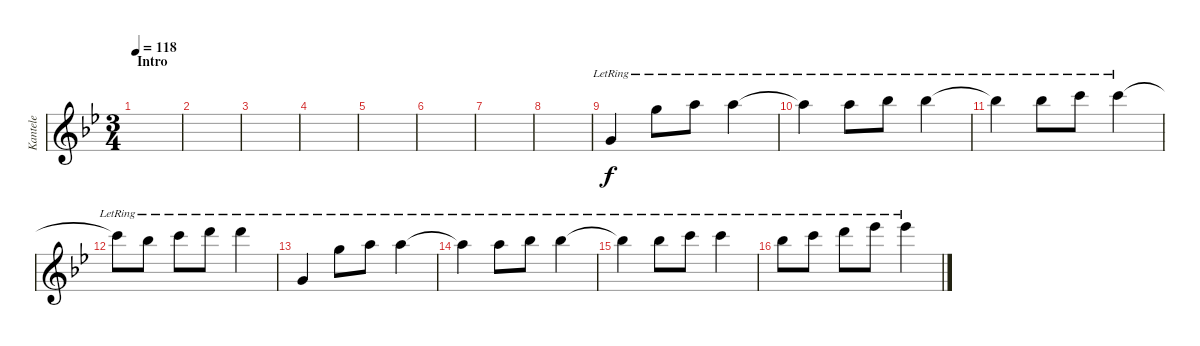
\track ("Kantele" "Kantele") {instrument orchestralharp}
\staff {score}
\tuning (E4 B3 G3 D3 A2 E2 B1) {hide}
\ts (3 4)
\section ("" "Intro")
\tempo 118
\clef g2
\ks gminor
|
|
|
|
|
|
|
|
3.1{lr}.4 15.1{lr}.8 17.1{lr}.8 17.1{lr}.4 |
17.1{lr t}.4 17.1{lr}.8 18.1{lr}.8 18.1{lr}.4 |
18.1{lr t}.4 18.1{lr}.8 20.1{lr}.8 20.1{lr}.4 |
20.1{lr t}.8 18.1{lr}.8 20.1{lr}.8 22.1{lr}.8 22.1{lr}.4 |
3.1{lr}.4 15.1{lr}.8 17.1{lr}.8 17.1{lr}.4 |
17.1{lr t}.4 17.1{lr}.8 18.1{lr}.8 18.1{lr}.4 |
18.1{lr t}.4 18.1{lr}.8 20.1{lr}.8 20.1{lr}.4 |
18.1{lr}.8 20.1{lr}.8 22.1{lr}.8 23.1{lr}.8 23.1{lr}.4
